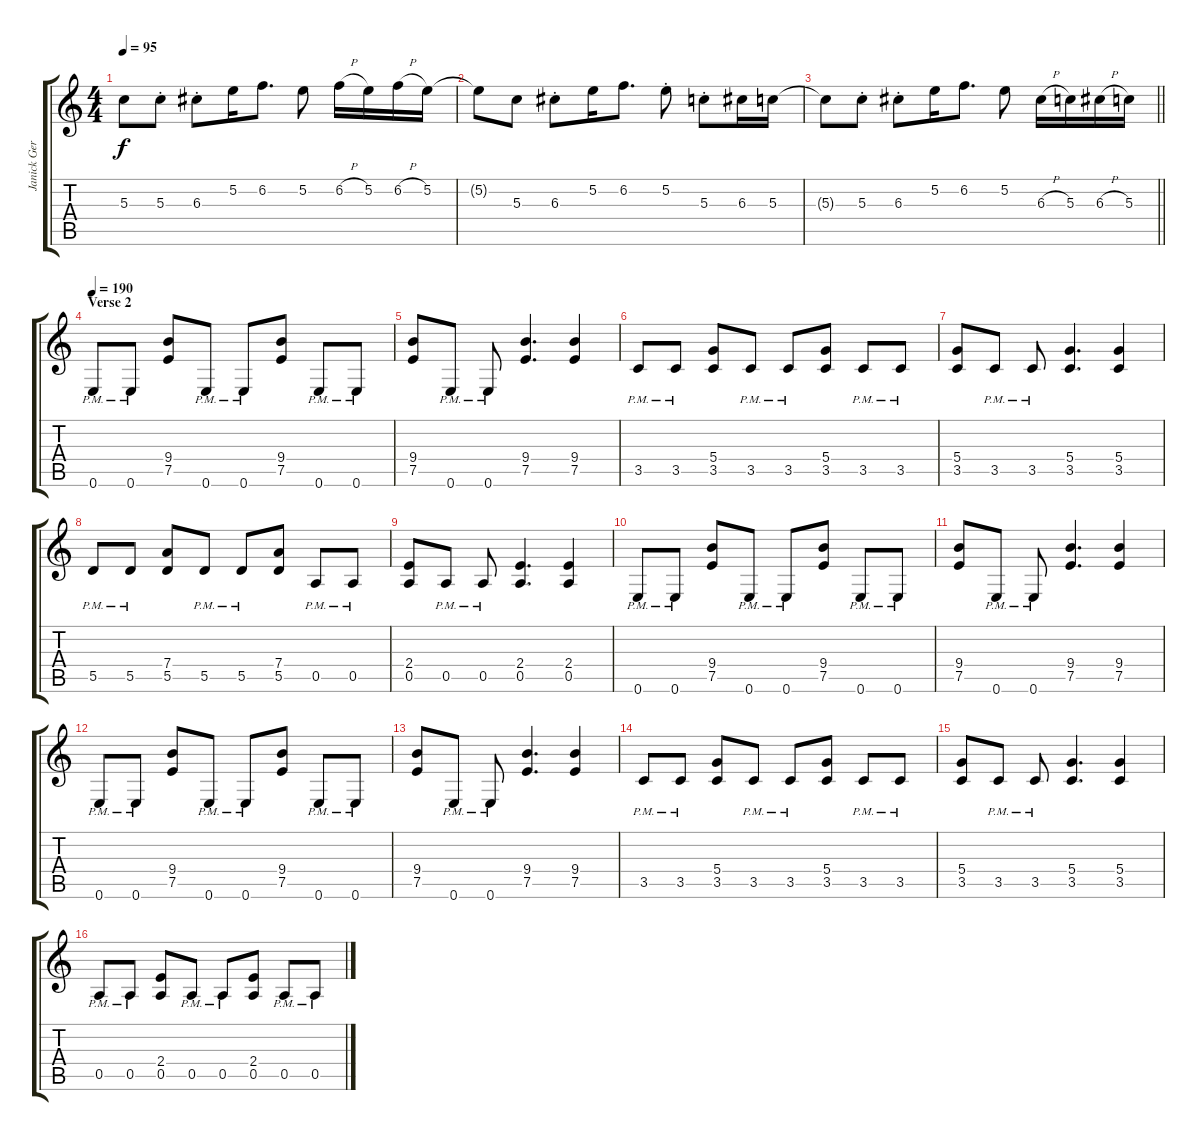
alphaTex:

\track ("Janick Gers" "Janick Ger") {instrument distortionguitar}
\staff {score tabs}
\tuning (E4 B3 G3 D3 A2 E2) {hide}
\ts (4 4)
\tempo 95
\clef g2
\ks c
5.3{t}.8{dy f} 5.3{st}.8 6.3{st}.8 5.2.16 6.2.8{d} 5.2.8 6.2{h}.16 5.2.16 6.2{h}.16 5.2.16 |
5.2{t}.8 5.3.8 6.3{st}.8 5.2.16 6.2.8{d} 5.2{st}.8 5.3{st}.8 6.3.16 5.3.16 |
\barLineRight lightlight
5.3{t}.8 5.3{st}.8 6.3{st}.8 5.2.16 6.2.8{d} 5.2.8 6.3{h}.16 5.3.16 6.3{h}.16 5.3.16 |
\section ("" "Verse 2")
\tempo 190
0.6{pm}.8 0.6{pm}.8 (9.4 7.5).8 0.6{pm}.8 0.6{pm}.8 (9.4 7.5).8 0.6{pm}.8 0.6{pm}.8 |
(9.4 7.5).8 0.6{pm}.8 0.6{pm}.8 (9.4 7.5).4{d} (9.4 7.5).4 |
3.5{pm}.8 3.5{pm}.8 (5.4 3.5).8 3.5{pm}.8 3.5{pm}.8 (5.4 3.5).8 3.5{pm}.8 3.5{pm}.8 |
(5.4 3.5).8 3.5{pm}.8 3.5{pm}.8 (5.4 3.5).4{d} (5.4 3.5).4 |
5.5{pm}.8 5.5{pm}.8 (7.4 5.5).8 5.5{pm}.8 5.5{pm}.8 (7.4 5.5).8 0.5{pm}.8 0.5{pm}.8 |
(2.4 0.5).8 0.5{pm}.8 0.5{pm}.8 (2.4 0.5).4{d} (2.4 0.5).4 |
0.6{pm}.8 0.6{pm}.8 (9.4 7.5).8 0.6{pm}.8 0.6{pm}.8 (9.4 7.5).8 0.6{pm}.8 0.6{pm}.8 |
(9.4 7.5).8 0.6{pm}.8 0.6{pm}.8 (9.4 7.5).4{d} (9.4 7.5).4 |
0.6{pm}.8 0.6{pm}.8 (9.4 7.5).8 0.6{pm}.8 0.6{pm}.8 (9.4 7.5).8 0.6{pm}.8 0.6{pm}.8 |
(9.4 7.5).8 0.6{pm}.8 0.6{pm}.8 (9.4 7.5).4{d} (9.4 7.5).4 |
3.5{pm}.8 3.5{pm}.8 (5.4 3.5).8 3.5{pm}.8 3.5{pm}.8 (5.4 3.5).8 3.5{pm}.8 3.5{pm}.8 |
(5.4 3.5).8 3.5{pm}.8 3.5{pm}.8 (5.4 3.5).4{d} (5.4 3.5).4 |
0.5{pm}.8 0.5{pm}.8 (2.4 0.5).8 0.5{pm}.8 0.5{pm}.8 (2.4 0.5).8 0.5{pm}.8 0.5{pm}.8
